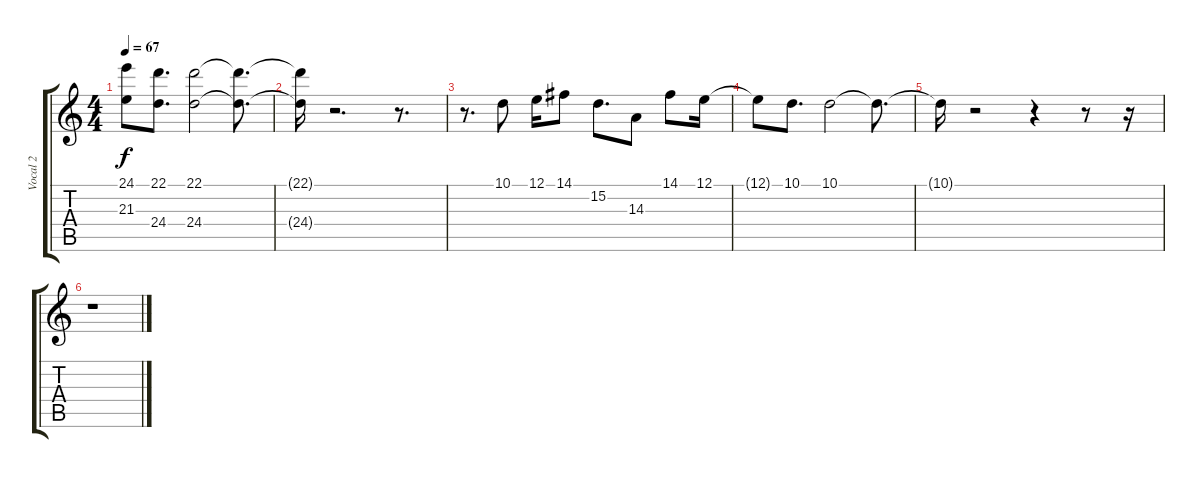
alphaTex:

\track ("Vocal 2" "Vocal 2") {instrument panflute}
\staff {score tabs}
\tuning (E4 B3 G3 D3 A2 E2) {hide}
\ts (4 4)
\tempo 67
\clef g2
\ks c
(24.1{t} 21.3{t}).8{dy f} (22.1 24.4).8{d} (22.1 24.4).2 (22.1{t} 24.4{t}).8{d} |
(22.1{t} 24.4{t}).16 r.2{d} r.8{d} |
r.8{d} 10.1.8 12.1.16 14.1.8 15.2.8{d} 14.3.8 14.1.8 12.1.16 |
12.1{t}.8 10.1.8{d} 10.1.2 10.1{t}.8{d} |
10.1{t}.16 r.2 r.4 r.8 r.16 |
r.1
